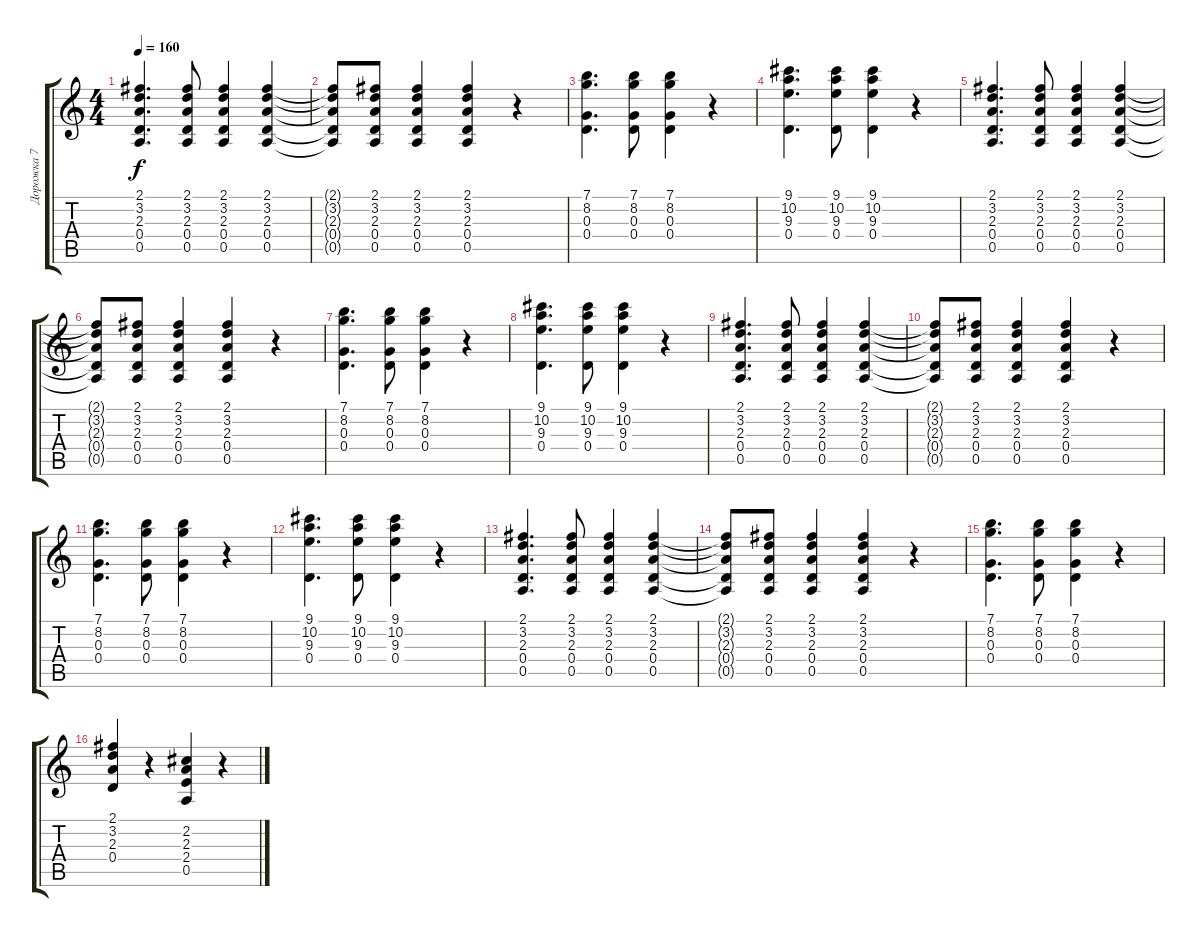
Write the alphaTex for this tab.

\track ("Дорожка 7" "Дорожка 7") {instrument acousticguitarsteel}
\staff {score tabs}
\tuning (E4 B3 G3 D3 A2 E2) {hide}
\ts (4 4)
\tempo 160
\clef g2
\ks c
(2.1 3.2 2.3 0.4 0.5).4{d dy f} (2.1 3.2 2.3 0.4 0.5).8 (2.1 3.2 2.3 0.4 0.5).4 (2.1 3.2 2.3 0.4 0.5).4 |
(2.1{t} 3.2{t} 2.3{t} 0.4{t} 0.5{t}).8 (2.1 3.2 2.3 0.4 0.5).8 (2.1 3.2 2.3 0.4 0.5).4 (2.1 3.2 2.3 0.4 0.5).4 r.4 |
(7.1 8.2 0.3 0.4).4{d} (7.1 8.2 0.3 0.4).8 (7.1 8.2 0.3 0.4).4 r.4 |
(9.1 10.2 9.3 0.4).4{d} (9.1 10.2 9.3 0.4).8 (9.1 10.2 9.3 0.4).4 r.4 |
(2.1 3.2 2.3 0.4 0.5).4{d} (2.1 3.2 2.3 0.4 0.5).8 (2.1 3.2 2.3 0.4 0.5).4 (2.1 3.2 2.3 0.4 0.5).4 |
(2.1{t} 3.2{t} 2.3{t} 0.4{t} 0.5{t}).8 (2.1 3.2 2.3 0.4 0.5).8 (2.1 3.2 2.3 0.4 0.5).4 (2.1 3.2 2.3 0.4 0.5).4 r.4 |
(7.1 8.2 0.3 0.4).4{d} (7.1 8.2 0.3 0.4).8 (7.1 8.2 0.3 0.4).4 r.4 |
(9.1 10.2 9.3 0.4).4{d} (9.1 10.2 9.3 0.4).8 (9.1 10.2 9.3 0.4).4 r.4 |
(2.1 3.2 2.3 0.4 0.5).4{d} (2.1 3.2 2.3 0.4 0.5).8 (2.1 3.2 2.3 0.4 0.5).4 (2.1 3.2 2.3 0.4 0.5).4 |
(2.1{t} 3.2{t} 2.3{t} 0.4{t} 0.5{t}).8 (2.1 3.2 2.3 0.4 0.5).8 (2.1 3.2 2.3 0.4 0.5).4 (2.1 3.2 2.3 0.4 0.5).4 r.4 |
(7.1 8.2 0.3 0.4).4{d} (7.1 8.2 0.3 0.4).8 (7.1 8.2 0.3 0.4).4 r.4 |
(9.1 10.2 9.3 0.4).4{d} (9.1 10.2 9.3 0.4).8 (9.1 10.2 9.3 0.4).4 r.4 |
(2.1 3.2 2.3 0.4 0.5).4{d} (2.1 3.2 2.3 0.4 0.5).8 (2.1 3.2 2.3 0.4 0.5).4 (2.1 3.2 2.3 0.4 0.5).4 |
(2.1{t} 3.2{t} 2.3{t} 0.4{t} 0.5{t}).8 (2.1 3.2 2.3 0.4 0.5).8 (2.1 3.2 2.3 0.4 0.5).4 (2.1 3.2 2.3 0.4 0.5).4 r.4 |
(7.1 8.2 0.3 0.4).4{d} (7.1 8.2 0.3 0.4).8 (7.1 8.2 0.3 0.4).4 r.4 |
(2.1 3.2 2.3 0.4).4 r.4 (2.2 2.3 2.4 0.5).4 r.4
